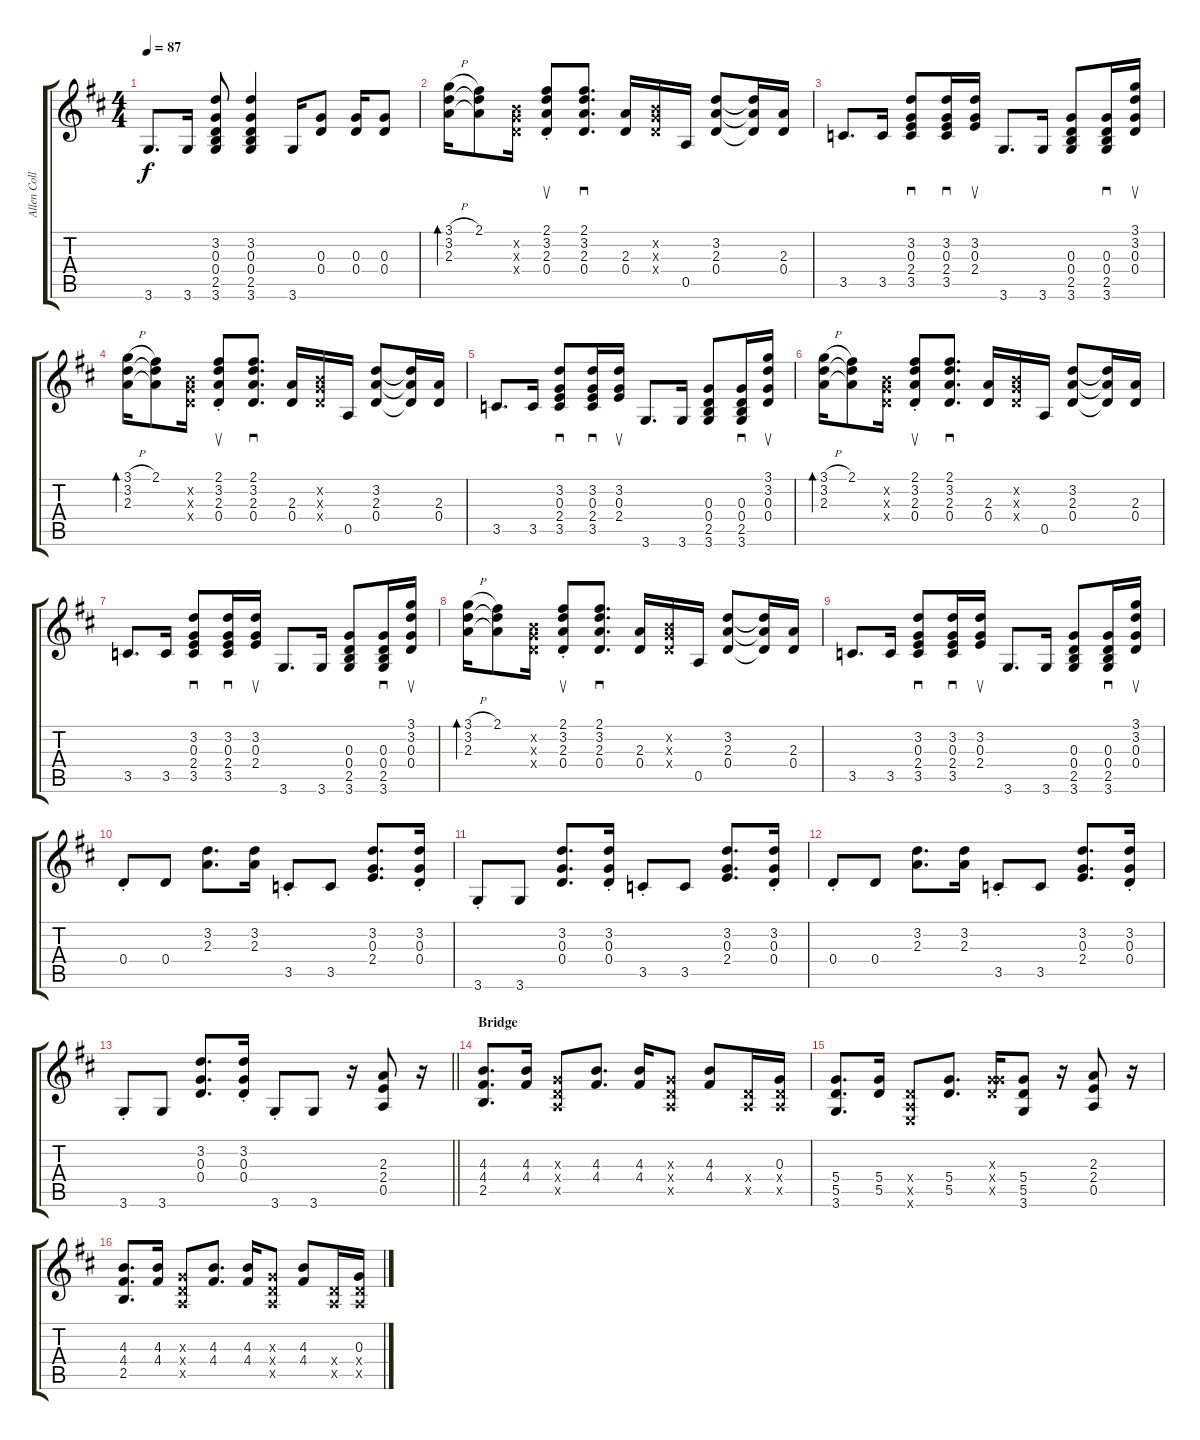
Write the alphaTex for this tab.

\track ("Allen Collins - Acoustic Guitar" "Allen Coll") {instrument acousticguitarsteel}
\staff {score tabs}
\tuning (E4 B3 G3 D3 A2 E2) {hide}
\ts (4 4)
\tempo 87
\clef g2
\ks d
3.6.8{d dy f} 3.6.16 (3.2 0.3 0.4 2.5 3.6).8 (3.2 0.3 0.4 2.5 3.6).4 3.6.16 (0.3 0.4).8 (0.3 0.4).16 (0.3 0.4).8 |
(3.1{h} 3.2 2.3).16{bd 60} (2.1 3.2{t} 2.3{t}).8 (0.2{x} 0.3{x} 0.4{x}).16 (2.1{st} 3.2{st} 2.3{st} 0.4{st}).8{su} (2.1 3.2 2.3 0.4).8{d sd} (2.3 0.4).16 (0.2{x} 0.3{x} 0.4{x}).16 0.5.16 (3.2 2.3 0.4).8 (3.2{t} 2.3{t} 0.4{t}).16 (2.3 0.4).16 |
3.5.8{d} 3.5.16 (3.2 0.3 2.4 3.5).8{sd} (3.2 0.3 2.4 3.5).16{sd} (3.2 0.3 2.4).16{su} 3.6.8{d} 3.6.16 (0.3 0.4 2.5 3.6).8 (0.3 0.4 2.5 3.6).16{sd} (3.1 3.2 0.3 0.4).16{su} |
(3.1{h} 3.2 2.3).16{bd 60} (2.1 3.2{t} 2.3{t}).8 (0.2{x} 0.3{x} 0.4{x}).16 (2.1{st} 3.2{st} 2.3{st} 0.4{st}).8{su} (2.1 3.2 2.3 0.4).8{d sd} (2.3 0.4).16 (0.2{x} 0.3{x} 0.4{x}).16 0.5.16 (3.2 2.3 0.4).8 (3.2{t} 2.3{t} 0.4{t}).16 (2.3 0.4).16 |
3.5.8{d} 3.5.16 (3.2 0.3 2.4 3.5).8{sd} (3.2 0.3 2.4 3.5).16{sd} (3.2 0.3 2.4).16{su} 3.6.8{d} 3.6.16 (0.3 0.4 2.5 3.6).8 (0.3 0.4 2.5 3.6).16{sd} (3.1 3.2 0.3 0.4).16{su} |
(3.1{h} 3.2 2.3).16{bd 60} (2.1 3.2{t} 2.3{t}).8 (0.2{x} 0.3{x} 0.4{x}).16 (2.1{st} 3.2{st} 2.3{st} 0.4{st}).8{su} (2.1 3.2 2.3 0.4).8{d sd} (2.3 0.4).16 (0.2{x} 0.3{x} 0.4{x}).16 0.5.16 (3.2 2.3 0.4).8 (3.2{t} 2.3{t} 0.4{t}).16 (2.3 0.4).16 |
3.5.8{d} 3.5.16 (3.2 0.3 2.4 3.5).8{sd} (3.2 0.3 2.4 3.5).16{sd} (3.2 0.3 2.4).16{su} 3.6.8{d} 3.6.16 (0.3 0.4 2.5 3.6).8 (0.3 0.4 2.5 3.6).16{sd} (3.1 3.2 0.3 0.4).16{su} |
(3.1{h} 3.2 2.3).16{bd 60} (2.1 3.2{t} 2.3{t}).8 (0.2{x} 0.3{x} 0.4{x}).16 (2.1{st} 3.2{st} 2.3{st} 0.4{st}).8{su} (2.1 3.2 2.3 0.4).8{d sd} (2.3 0.4).16 (0.2{x} 0.3{x} 0.4{x}).16 0.5.16 (3.2 2.3 0.4).8 (3.2{t} 2.3{t} 0.4{t}).16 (2.3 0.4).16 |
3.5.8{d} 3.5.16 (3.2 0.3 2.4 3.5).8{sd} (3.2 0.3 2.4 3.5).16{sd} (3.2 0.3 2.4).16{su} 3.6.8{d} 3.6.16 (0.3 0.4 2.5 3.6).8 (0.3 0.4 2.5 3.6).16{sd} (3.1 3.2 0.3 0.4).16{su} |
0.4{st}.8 0.4.8 (3.2 2.3).8{d} (3.2 2.3).16 3.5{st}.8 3.5.8 (3.2 0.3 2.4).8{d} (3.2{st} 0.3{st} 0.4{st}).16 |
3.6{st}.8 3.6.8 (3.2 0.3 0.4).8{d} (3.2{st} 0.3{st} 0.4{st}).16 3.5{st}.8 3.5.8 (3.2 0.3 2.4).8{d} (3.2{st} 0.3{st} 0.4{st}).16 |
0.4{st}.8 0.4.8 (3.2 2.3).8{d} (3.2 2.3).16 3.5{st}.8 3.5.8 (3.2 0.3 2.4).8{d} (3.2{st} 0.3{st} 0.4{st}).16 |
\barLineRight lightlight
3.6{st}.8 3.6.8 (3.2 0.3 0.4).8{d} (3.2{st} 0.3{st} 0.4{st}).16 3.6{st}.8 3.6.8 r.16 (2.3 2.4 0.5).8 r.16 |
\section ("" "Bridge")
(4.3 4.4 2.5).8{d} (4.3 4.4).16 (0.3{x} 0.4{x} 0.5{x}).8 (4.3 4.4).8{d} (4.3 4.4).16 (0.3{x} 0.4{x} 0.5{x}).8 (4.3 4.4).8 (0.4{x} 0.5{x}).16 (0.3 0.4{x} 0.5{x}).16 |
(5.4 5.5 3.6).8{d} (5.4 5.5).16 (0.4{x} 0.5{x} 0.6{x}).8 (5.4 5.5).8{d} (0.3{x} 5.4{x} 5.5{x}).16 (5.4 5.5 3.6).8 r.16 (2.3 2.4 0.5).8 r.16 |
(4.3 4.4 2.5).8{d} (4.3 4.4).16 (0.3{x} 0.4{x} 0.5{x}).8 (4.3 4.4).8{d} (4.3 4.4).16 (0.3{x} 0.4{x} 0.5{x}).8 (4.3 4.4).8 (0.4{x} 0.5{x}).16 (0.3 0.4{x} 0.5{x}).16
